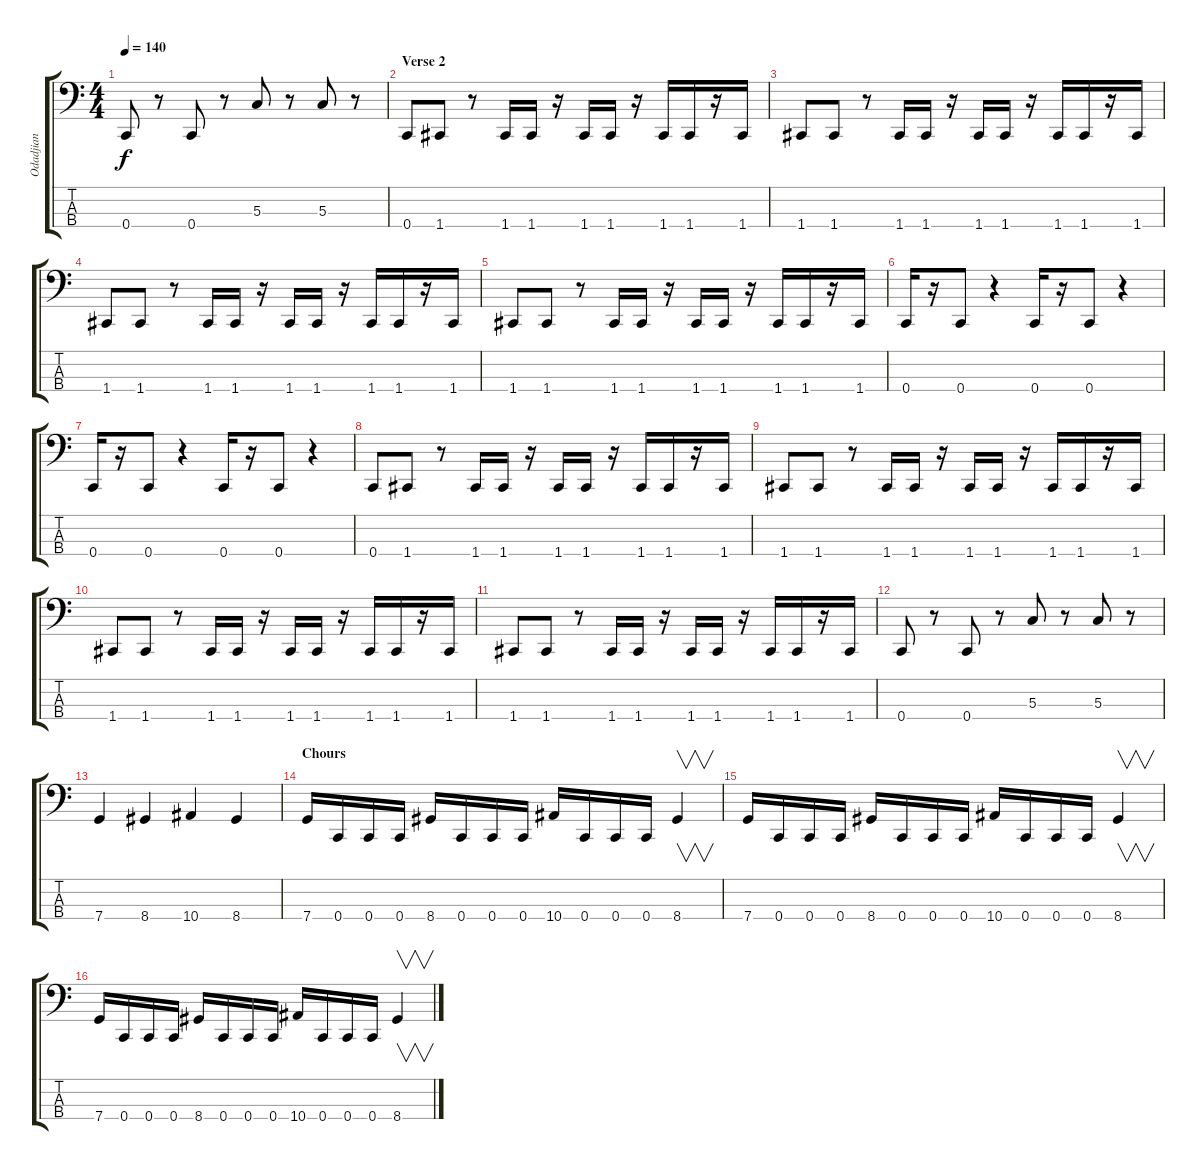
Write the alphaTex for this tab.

\track ("Odadjian" "Odadjian") {instrument electricbasspick}
\staff {score tabs}
\tuning (F2 C2 G1 C1) {hide}
\ts (4 4)
\tempo 140
\clef f4
\ks c
0.4.8{dy f} r.8 0.4.8 r.8 5.3.8 r.8 5.3.8 r.8 |
\section ("" "Verse 2")
0.4.8 1.4.8 r.8 1.4.16 1.4.16 r.16 1.4.16 1.4.16 r.16 1.4.16 1.4.16 r.16 1.4.16 |
1.4.8 1.4.8 r.8 1.4.16 1.4.16 r.16 1.4.16 1.4.16 r.16 1.4.16 1.4.16 r.16 1.4.16 |
1.4.8 1.4.8 r.8 1.4.16 1.4.16 r.16 1.4.16 1.4.16 r.16 1.4.16 1.4.16 r.16 1.4.16 |
1.4.8 1.4.8 r.8 1.4.16 1.4.16 r.16 1.4.16 1.4.16 r.16 1.4.16 1.4.16 r.16 1.4.16 |
0.4.16 r.16 0.4.8 r.4 0.4.16 r.16 0.4.8 r.4 |
0.4.16 r.16 0.4.8 r.4 0.4.16 r.16 0.4.8 r.4 |
0.4.8 1.4.8 r.8 1.4.16 1.4.16 r.16 1.4.16 1.4.16 r.16 1.4.16 1.4.16 r.16 1.4.16 |
1.4.8 1.4.8 r.8 1.4.16 1.4.16 r.16 1.4.16 1.4.16 r.16 1.4.16 1.4.16 r.16 1.4.16 |
1.4.8 1.4.8 r.8 1.4.16 1.4.16 r.16 1.4.16 1.4.16 r.16 1.4.16 1.4.16 r.16 1.4.16 |
1.4.8 1.4.8 r.8 1.4.16 1.4.16 r.16 1.4.16 1.4.16 r.16 1.4.16 1.4.16 r.16 1.4.16 |
0.4.8 r.8 0.4.8 r.8 5.3.8 r.8 5.3.8 r.8 |
7.4.4 8.4.4 10.4.4 8.4.4 |
\section ("" "Chours")
7.4.16 0.4.16 0.4.16 0.4.16 8.4.16 0.4.16 0.4.16 0.4.16 10.4.16 0.4.16 0.4.16 0.4.16 8.4.4{v} |
7.4.16 0.4.16 0.4.16 0.4.16 8.4.16 0.4.16 0.4.16 0.4.16 10.4.16 0.4.16 0.4.16 0.4.16 8.4.4{v} |
7.4.16 0.4.16 0.4.16 0.4.16 8.4.16 0.4.16 0.4.16 0.4.16 10.4.16 0.4.16 0.4.16 0.4.16 8.4.4{v}
